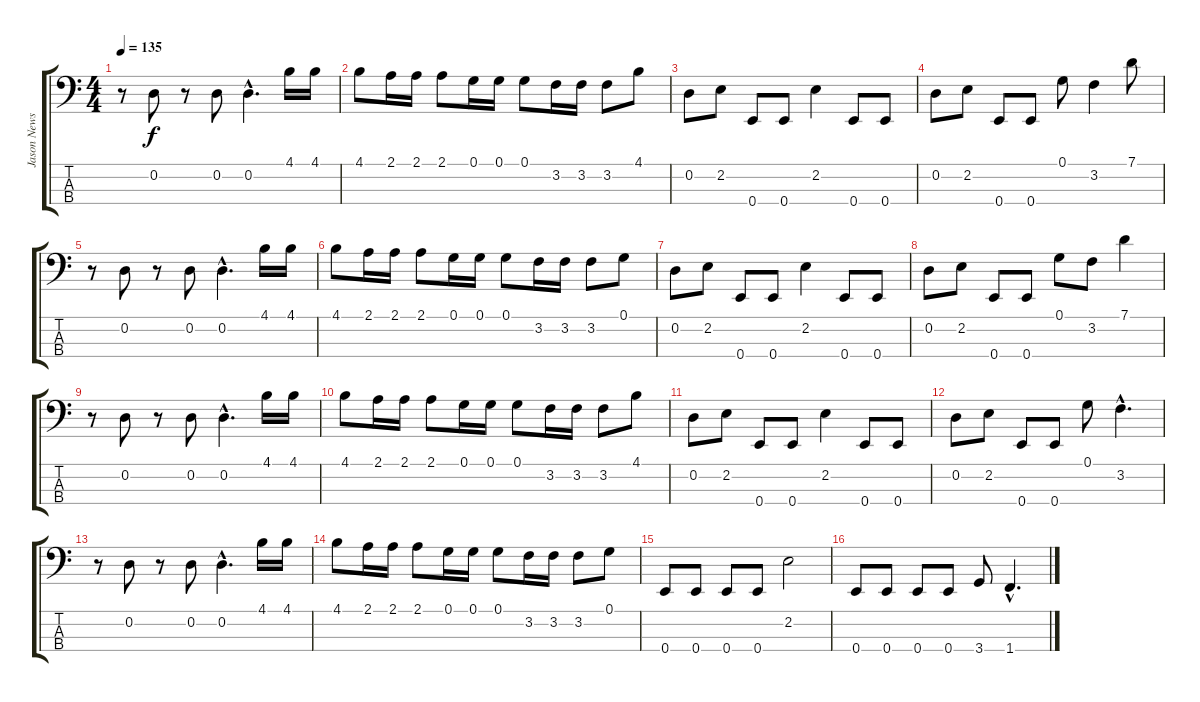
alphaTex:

\track ("Jason Newstead (bass)" "Jason News") {instrument electricbassfinger}
\staff {score tabs}
\tuning (G2 D2 A1 E1) {hide}
\ts (4 4)
\tempo 135
\clef f4
\ks c
r.8{dy f} 0.2.8 r.8 0.2.8 0.2{hac}.4{d} 4.1.16 4.1.16 |
4.1.8 2.1.16 2.1.16 2.1.8 0.1.16 0.1.16 0.1.8 3.2.16 3.2.16 3.2.8 4.1.8 |
0.2.8 2.2.8 0.4.8 0.4.8 2.2.4 0.4.8 0.4.8 |
0.2.8 2.2.8 0.4.8 0.4.8 0.1.8 3.2.4 7.1.8 |
r.8 0.2.8 r.8 0.2.8 0.2{hac}.4{d} 4.1.16 4.1.16 |
4.1.8 2.1.16 2.1.16 2.1.8 0.1.16 0.1.16 0.1.8 3.2.16 3.2.16 3.2.8 0.1.8 |
0.2.8 2.2.8 0.4.8 0.4.8 2.2.4 0.4.8 0.4.8 |
0.2.8 2.2.8 0.4.8 0.4.8 0.1.8 3.2.8 7.1.4 |
r.8 0.2.8 r.8 0.2.8 0.2{hac}.4{d} 4.1.16 4.1.16 |
4.1.8 2.1.16 2.1.16 2.1.8 0.1.16 0.1.16 0.1.8 3.2.16 3.2.16 3.2.8 4.1.8 |
0.2.8 2.2.8 0.4.8 0.4.8 2.2.4 0.4.8 0.4.8 |
0.2.8 2.2.8 0.4.8 0.4.8 0.1.8 3.2{hac}.4{d} |
r.8 0.2.8 r.8 0.2.8 0.2{hac}.4{d} 4.1.16 4.1.16 |
4.1.8 2.1.16 2.1.16 2.1.8 0.1.16 0.1.16 0.1.8 3.2.16 3.2.16 3.2.8 0.1.8 |
0.4.8 0.4.8 0.4.8 0.4.8 2.2.2 |
0.4.8 0.4.8 0.4.8 0.4.8 3.4.8 1.4{hac}.4{d}
